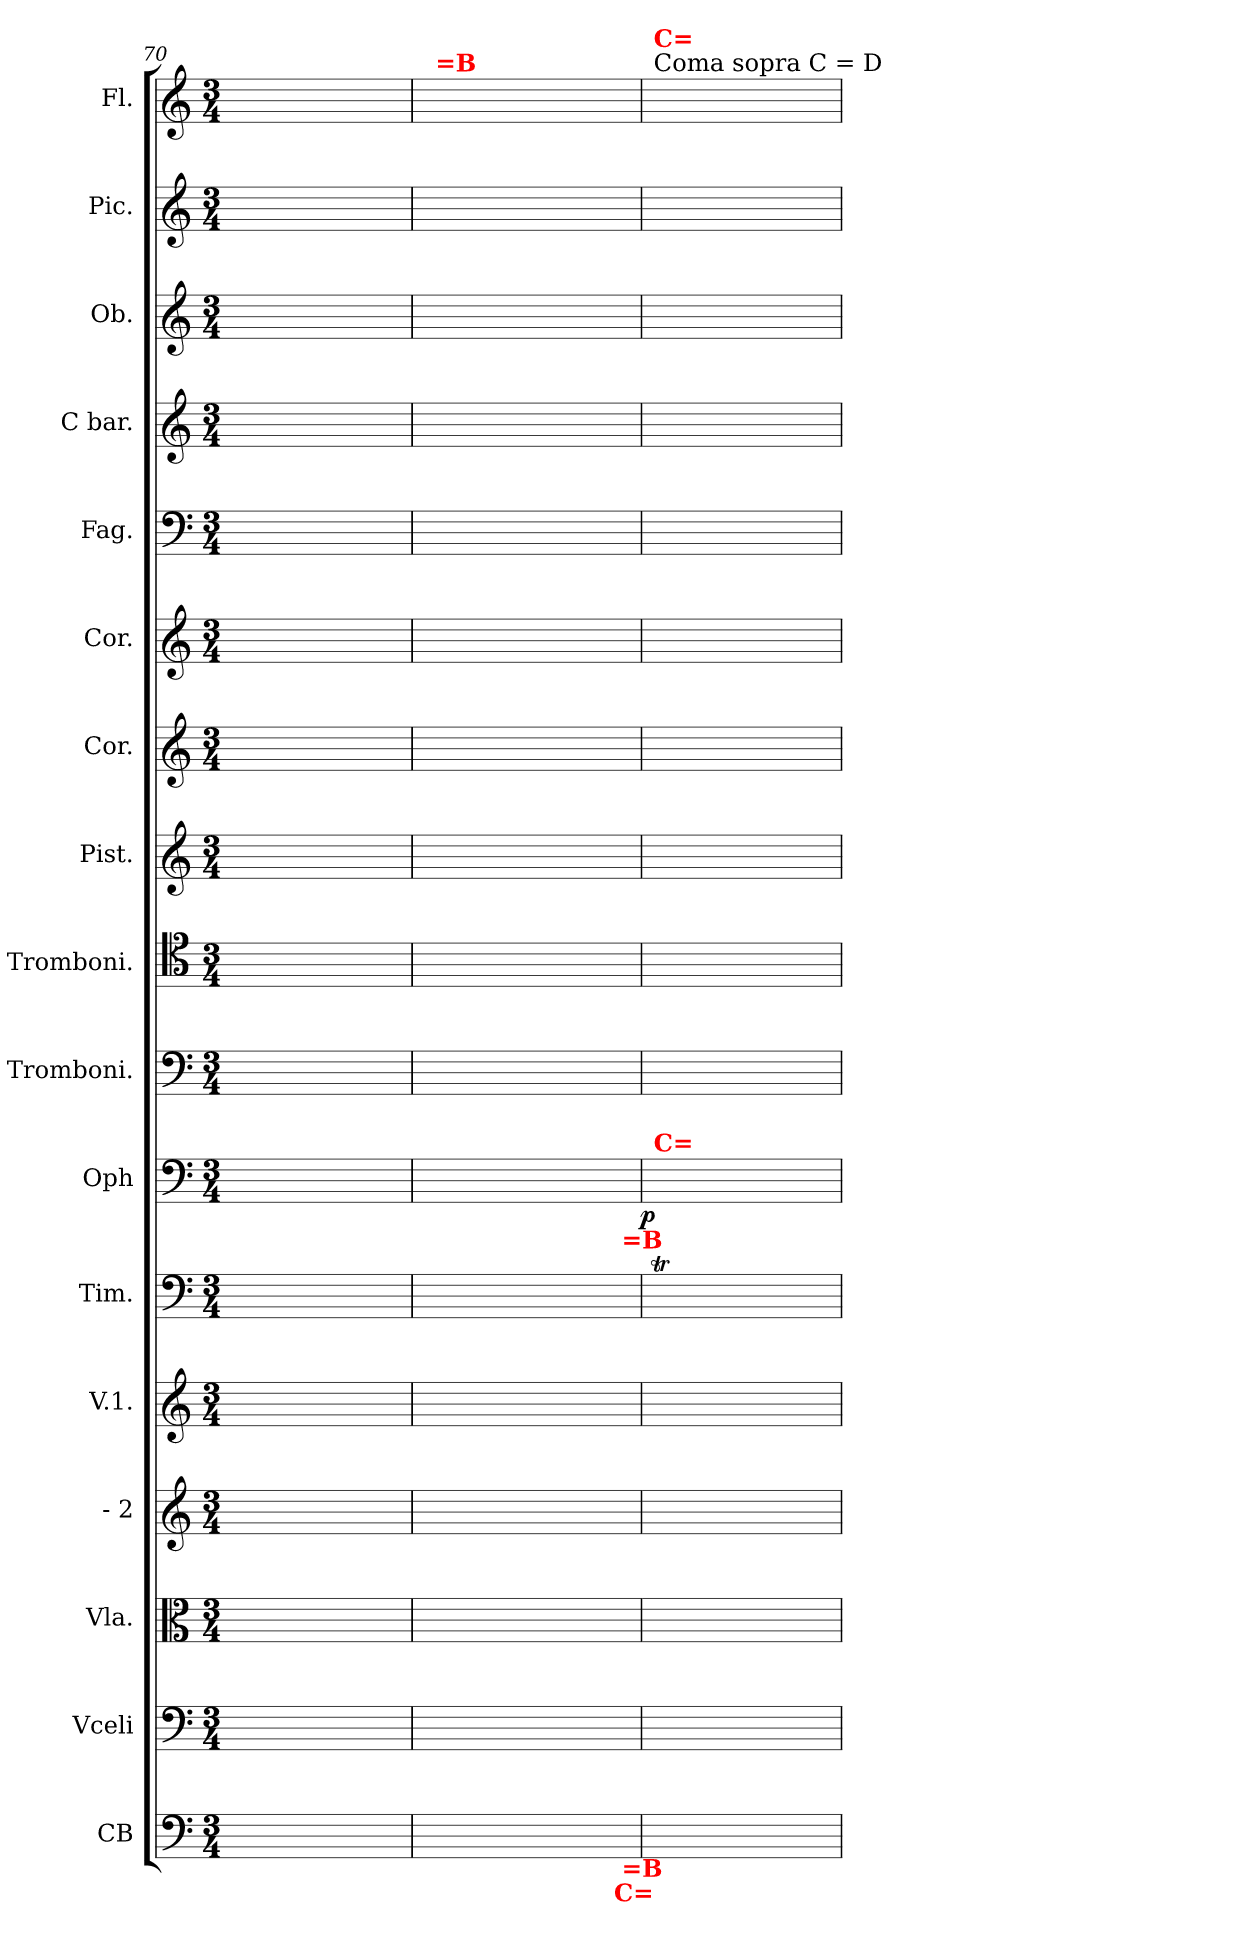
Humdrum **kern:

**kern	**kern	**kern	**kern	**kern	**kern	**kern	**dynam	**kern	**kern	**kern	**kern	**kern	**kern	**kern	**kern	**kern	**kern
*part17	*part16	*part15	*part14	*part13	*part12	*part11	*part11	*part10	*part9	*part8	*part7	*part6	*part5	*part4	*part3	*part2	*part1
*staff17	*staff16	*staff15	*staff14	*staff13	*staff12	*staff11	*staff11	*staff10	*staff9	*staff8	*staff7	*staff6	*staff5	*staff4	*staff3	*staff2	*staff1
*I"CB	*I"Vceli	*I"Vla.	*I"- 2	*I"V.1.	*I"Tim.	*I"Oph	*	*I"Tromboni.	*I"Tromboni.	*I"Pist.	*I"Cor.	*I"Cor.	*I"Fag.	*I"C bar.	*I"Ob.	*I"Pic.	*I"Fl.
*I'Cb	*	*I'Vla	*	*I'V	*I'Tim	*	*	*I'Trb	*I'Trb	*	*	*	*	*I'Bar	*I'Ob	*	*I'Fl
*clefF4	*clefF4	*clefC3	*clefG2	*clefG2	*clefF4	*clefF4	*	*clefF4	*clefC4	*clefG2	*clefG2	*clefG2	*clefF4	*clefG2	*clefG2	*clefG2	*clefG2
*	*	*	*	*	*	*	*	*	*	*	*	*ITrd4c7	*	*	*	*	*
*k[]	*k[]	*k[]	*k[]	*k[]	*k[]	*k[]	*	*k[]	*k[]	*k[]	*k[]	*k[b-]	*k[]	*k[]	*k[]	*k[]	*k[]
*M3/4	*M3/4	*M3/4	*M3/4	*M3/4	*M3/4	*M3/4	*	*M3/4	*M3/4	*M3/4	*M3/4	*M3/4	*M3/4	*M3/4	*M3/4	*M3/4	*M3/4
=70	=70	=70	=70	=70	=70	=70	=70	=70	=70	=70	=70	=70	=70	=70	=70	=70	=70
*	*	*	*	*	*	*	*	*	*	*	*^	*^	*	*	*	*	*
8.c\Lyy	8.c\Lyy	8.Gyy^/ 8.eyy^/L	8.e^/Lyy	8.cc^\Lyy	8.C/Lyy	2.ryy	.	2.ryy	2.ryy	2.ryy	8.gyy/ 8.eeyy/L	2ryy	8Gyy/ 8eyy/	8ryy	8.c\Lyy	8.eyy/ 8.ccyy/L	8.eyy^/ 8.ccyy^/L	2.ryy	2.ryy
.	.	.	.	.	.	.	.	.	.	.	.	.	16ryy	8ryy	.	.	.	.	.
16d\Jkyy	16d\Jkyy	16Gyy/ 16gyy/Jk	16d/Jkyy	16b\Jkyy	16GG/Jkyy	.	.	.	.	.	16gyy/ 16ddyy/Jk	.	16g/yy	.	16d\Jkyy	16gyy/ 16byy/Jk	16dyy/ 16byy/Jk	.	.
8e\Lyy	8e\Lyy	8Gyy/ 8gyy/L	8e/yy	8cc\Lyy	8C/Lyy	.	.	.	.	.	8gyy/ 8ccyy/L	.	8g/Lyy	8c\Lyy	8e\Lyy	8eyy/ 8ccyy/L	8eyy/ 8ccyy/L	.	.
8B\yy	8B\yy	8Gyy/ 8gyy/	8dyy/ 8ddyy/L	8dd\yy	8GG/yy	.	.	.	.	.	8gyy/ 8ddyy/	.	8g/yy	8d\yy	8B\yy	8gyy/ 8ddyy/	8gyy/ 8ddyy/	.	.
8c\yy	8c\yy	8Gyy/ 8gyy/J	8dyy/ 8ccyy/	8ee\yy	8C/yy	.	.	.	.	.	8gyy/ 8eeyy/	8ryy	8g/yy	8e\yy	8c\yy	8ccyy/ 8eeyy/	8ccyy/ 8eeyy/	.	.
8A\Jyy	8A\Jyy	8dyy\ 8ayy\	8dyy/ 8ccyy/J	8ff#X\Jyy	8C/Jyy	.	.	.	.	.	8dd/Jyy	8dd\yy	[8a/Jyy	[8c\Jyy	8A\Jyy	8f#Xyy/ 8ccyy/J	8ccyy/ 8ff#Xyy/J	.	.
=71	=71	=71	=71	=71	=71	=71	=71	=71	=71	=71	=71	=71	=71	=71	=71	=71	=71	=71	=71
*	*	*	*	*	*	*	*	*	*	*	*	*	*	*	*^	*	*	*	*
!	!	!	!	!	!	!	!	!	!	!	!	!	!	!	!	!	!	!	!	!LO:TX:a:B:color=red:t==B
*	*	*	*	*	*^	*	*	*	*	*	*v	*v	*	*	*	*	*	*	*	*
8G\yy	8G\yy	8Gyy/ 8gyy/	8dyy/ 8byy/	8gg\yy	8.GG/Lyy	2ryy	2.ryy	.	2.ryy	2.ryy	2.ryy	8gyy/ 8ddyy/	8bn/yy	8g\yy	4G/yy	4G\yy	4gyy/ 4byy/	4byy\ 4ggyy\	2.ryy	2.ryy
16ryy	16ryy	16ryy	16ryy	16ryy	.	.	.	.	.	.	.	16ryy	16ryy	16ryy	.	.	.	.	.	.
16GGyy/ 16Gyy/	16GGyy/ 16Gyy/	16G/yy	16Gyy/ 16gyy/	16Gyy/ 16gyy/	16GG/Jkyy	.	.	.	.	.	.	16Gyy/ 16gyy/	16g/yy	16g\yy	.	.	.	.	.	.
8GGyy/ 8Gyy/	8GGyy/ 8Gyy/	8G/yy	8Gyy/ 8gyy/	8Gyy/ 8gyy/	4GG/yy	.	.	.	.	.	.	8Gyy/ 8gyy/	8g/yy	8g\yy	4ryy	4ryy	4ryy	4ryy	.	.
16G\LLyy	16G\LLyy	16A/LLyy	16g/LLyy	16g/LLyy	.	.	.	.	.	.	.	8ryy	8ryy	8ryy	.	.	.	.	.	.
16A\JJyy	16A\JJyy	16B/JJyy	16a/JJyy	16a/JJyy	.	.	.	.	.	.	.	.	.	.	.	.	.	.	.	.
16B\LLyy	16B\LLyy	16c/LLyy	16b\LLyy	16b/LLyy	4ryy	8.ryy	.	.	.	.	.	4ryy	4ryy	4ryy	4ryy	4ryy	4ryy	4ryy	.	.
16c\yy	16c\yy	16d/yy	16cc\yy	16cc/yy	.	.	.	.	.	.	.	.	.	.	.	.	.	.	.	.
16d\yy	16d\yy	16e/yy	16dd\yy	16dd/yy	.	.	.	.	.	.	.	.	.	.	.	.	.	.	.	.
!	!	!	!	!	!	!LO:TX:a:B:color=red:t==B	!	!	!	!	!	!	!	!	!	!	!	!	!	!
!LO:TX:b:B:color=red:t==B	!	!	!	!	!	!	!	!	!	!	!	!	!	!	!	!	!	!	!	!
16e\JJyy	16e\JJyy	16f/JJyy	16ee\JJyy	16ee/JJyy	.	16ryy	.	.	.	.	.	.	.	.	.	.	.	.	.	.
*	*	*	*	*	*	*	*	*	*	*	*	*	*v	*v	*	*	*	*	*	*
=72	=72	=72	=72	=72	=72	=72	=72	=72	=72	=72	=72	=72	=72	=72	=72	=72	=72	=72	=72
!	!	!	!	!	!	!	!	!	!	!	!	!	!	!	!	!	!	!	!LO:TX:a:t=Coma sopra C = D
!	!	!	!	!	!	!	!	!	!	!	!	!	!	!	!	!	!	!	!LO:TX:a:B:color=red:t=C=
!	!	!	!	!	!	!	!LO:TX:a:B:color=red:t=C=	!	!	!	!	!	!	!	!	!	!	!	!
!LO:TX:b:B:rj:color=red:t=C=	!	!	!	!	!	!	!	!	!	!	!	!	!	!	!	!	!	!	!
!	!	!	!	!	!	!	!	!LO:DY:rj	!	!	!	!	!	!	!	!	!	!	!
*	*	*	*	*	*v	*v	*	*	*	*	*	*	*	*	*	*	*	*	*
8GG/yy	8GGyy/ 8Byy/L	8B/Lyy	8.g^/Lyy	8.ee^\Lyy	2GGT/yy	8GG/yy	p	2.ryy	2.ryy	2.ryy	2g/yy	2.g/yy	2B/yy	2B\yy	8.eyy/ 8.gyy/L	8.gyy/ 8.eeyy/L	2.ryy	2.ryy
8ryy	8G/Jyy	8G/Jyy	.	.	.	8ryy	.	.	.	.	.	.	.	.	.	.	.	.
.	.	.	16a/Jkyy	16ffn\Jkyy	.	.	.	.	.	.	.	.	.	.	16fyy/ 16ayy/Jk	16ayy/ 16ffyy/Jk	.	.
8GG/yy	8B\Lyy	8B/Lyy	8g/Lyy	8ee\Lyy	.	8GG/yy	.	.	.	.	.	.	.	.	8eyy'/ 8gyy'/L	8gyy/ 8eeyy/L	.	.
8ryy	8G\Jyy	8G/Jyy	8fn/yy	8dd\yy	.	8ryy	.	.	.	.	.	.	.	.	8dyy'/ 8fyy'/	8fyy'/ 8ddyy'/	.	.
8C/yy	8c\Lyy	8c/Lyy	8e/yy	8cc\yy	4C/yy	8C/yy	.	.	.	.	4cc/yy	.	4c/yy	4c\yy	8cyy/ 8eyy/	8eyy'/ 8ccyy'/	.	.
8ryy	8E\Jyy	8E/Jyy	8g/Jyy	8b\Jyy	.	8ryy	.	.	.	.	.	.	.	.	8eyy/ 8gyy/J	8gyy'/ 8byy'/J	.	.
*	*	*	*	*	*	*	*	*	*	*	*	*	*v	*v	*	*	*	*
=	=	=	=	=	=	=	=	=	=	=	=	=	=	=	=	=	=
*-	*-	*-	*-	*-	*-	*-	*-	*-	*-	*-	*-	*-	*-	*-	*-	*-	*-
